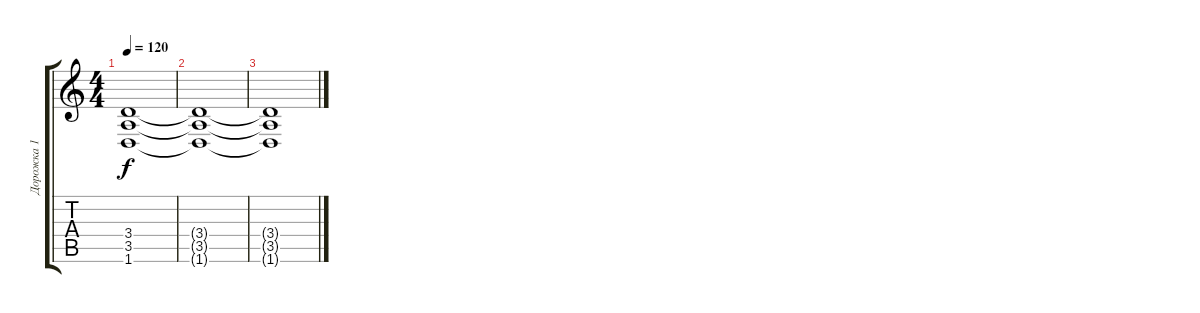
\track ("Дорожка 1" "Дорожка 1") {instrument distortionguitar}
\staff {score tabs}
\tuning (Db4 Ab3 E3 B2 Gb2 Db2) {hide}
\ts (4 4)
\tempo 120
\clef g2
\ks c
(3.4{t} 3.5{t} 1.6{t}).1{dy f} |
(3.4{t} 3.5{t} 1.6{t}).1 |
(3.4{t} 3.5{t} 1.6{t}).1
